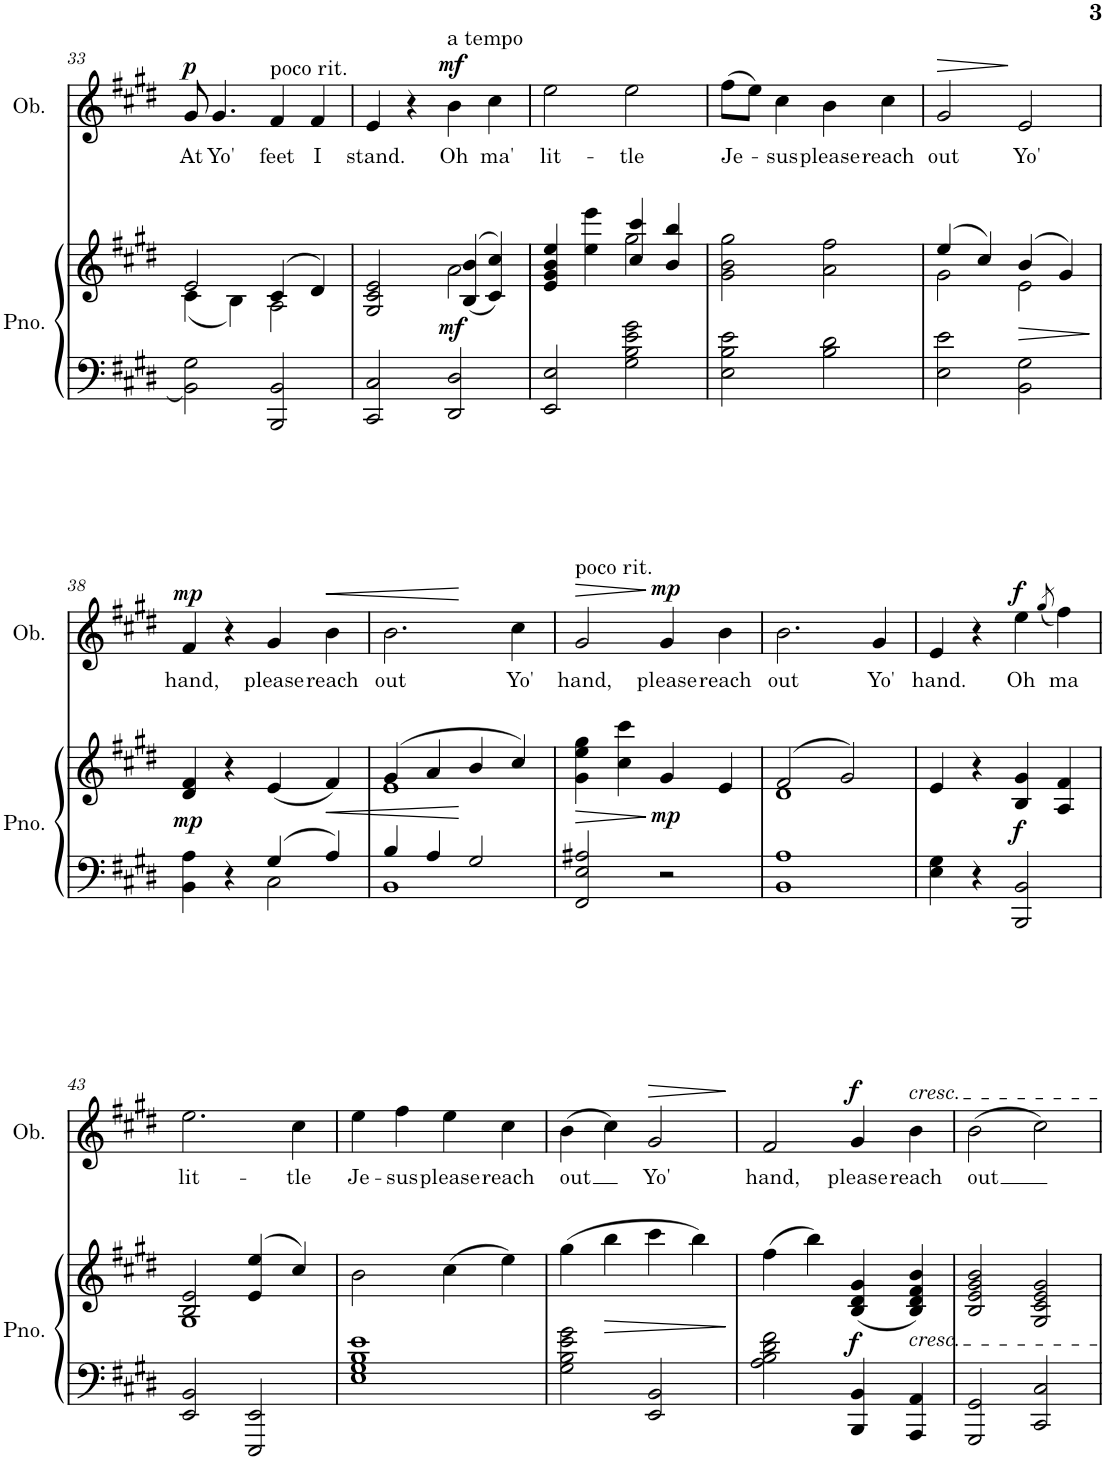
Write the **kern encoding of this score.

**kern	**kern	**dynam	**kern	**text	**dynam
*part2	*part2	*part2	*part1	*part1	*part1
*staff3	*staff2	*staff2/3	*staff1	*staff1	*staff1
*I"Piano	*	*	*I"Oboe	*	*
*I'Pno.	*	*	*I'Ob.	*	*
!!LO:PB:g=z
*clefF4	*clefG2	*	*clefG2	*	*
*k[f#c#g#d#]	*k[f#c#g#d#]	*	*k[f#c#g#d#]	*	*
*M4/4	*M4/4	*	*M4/4	*	*
=33	=33	=33	=33	=33	=33
*	*^	*	*	*	*
!	!	!	!	!	!LO:LY:b	!LO:DY:a
2BB\] 2G#\	2e/	(4c#\	.	8g#/	At	p
!	!	!	!	!	!LO:LY:b	!
.	.	.	.	4.g#/	Yo'	.
.	.	4B\)	.	.	.	.
!	!	!	!	!LO:TX:a:t=poco rit.	!	!
!	!	!	!	!	!LO:LY:b	!
2BBB/ 2BB/	(4c#/	2A\	.	4f#/	feet	.
!	!	!	!	!	!LO:LY:b	!
.	4d#/)	.	.	4f#/	I	.
=34	=34	=34	=34	=34	=34	=34
!	!	!	!	!	!LO:LY:b	!
2CC#/ 2C#/	2G#/ 2c#/ 2e/	2ryy	.	4e/	stand.	.
.	.	.	.	4r	.	.
!	!	!	!	!LO:TX:a:t=a tempo	!	!
!	!	!	!LO:DY:b	!	!LO:LY:b	!LO:DY:a
2DD#/ 2D#/	(<(4B/ 4b/	2a\	mf	4b\	Oh	mf
!	!	!	!	!	!LO:LY:b	!
.	4c#/ 4cc#/))	.	.	4cc#\	ma'	.
=35	=35	=35	=35	=35	=35	=35
!	!	!	!	!	!LO:LY:b	!
2EE/ 2E/	4e/ 4g#/ 4b/ 4ee/	2ryy	.	2ee\	lit-	.
.	4ee\ 4eee\	.	.	.	.	.
!	!	!	!	!	!LO:LY:b	!
2G#\ 2B\ 2e\ 2g#\	4cc#/ 4ccc#/	2gg#\	.	2ee\	-tle	.
.	4b/ 4bb/	.	.	.	.	.
*	*v	*v	*	*	*	*
=36	=36	=36	=36	=36	=36
!	!	!	!	!LO:LY:b	!
2E\ 2B\ 2e\	2g#\ 2b\ 2gg#\	.	(8ff#\L	Je-	.
.	.	.	8ee\J)	.	.
!	!	!	!	!LO:LY:b	!
.	.	.	4cc#\	-sus	.
!	!	!	!	!LO:LY:b	!
2B\ 2d#\	2a\ 2ff#\	.	4b\	please	.
!	!	!	!	!LO:LY:b	!
.	.	.	4cc#\	reach	.
=37	=37	=37	=37	=37	=37
*	*^	*	*	*	*
!	!	!	!	!	!LO:LY:b	!LO:HP:b
2E\ 2e\	(4ee/	2g#\	.	2g#/	out	>
.	4cc#/)	.	.	.	.	.
!	!	!	!LO:HP:b	!	!LO:LY:b	!
2BB\ 2G#\	(4b/	2e\	>	2e/	Yo'	]
.	4g#/)	.	.	.	.	.
*	*v	*v	*	*	*	*
.	.	]	.	.	.
!!LO:LB:g=z
=38	=38	=38	=38	=38	=38
*^	*	*	*	*	*
!	!	!	!LO:DY:b	!	!LO:LY:b	!LO:DY:a
4BB\ 4A\	2ryy	4d#/ 4f#/	mp	4f#/	hand,	mp
4r	.	4r	.	4r	.	.
!	!	!	!	!	!LO:LY:b	!
4G#/	2C#\	(4e/	.	4g#/	please	.
!	!	!	!LO:HP:b	!	!LO:LY:b	!LO:HP:b
4A/	.	4f#/)	<	4b\	reach	<
=39	=39	=39	=39	=39	=39	=39
*	*	*^	*	*	*	*
!	!	!	!	!	!	!LO:LY:b	!
4B/	1BB	(4g#/	1e	.	2.b\	out	.
4A/	.	4a/	.	.	.	.	.
2G#/	.	4b/	.	[	.	.	.
!	!	!	!	!	!	!LO:LY:b	!
.	.	4cc#/)	.	.	4cc#\	Yo'	[
*v	*v	*	*	*	*	*	*
*	*v	*v	*	*	*	*
=40	=40	=40	=40	=40	=40
!	!	!	!LO:TX:a:t=poco rit.	!	!
!	!	!LO:HP:b	!	!LO:LY:b	!LO:HP:b
2FF#/ 2E/ 2A#X/	4g#\ 4ee\ 4gg#\	>	2g#/	hand,	>
.	4cc#\ 4ccc#\	.	.	.	.
!	!	!LO:DY:n=1:b	!	!LO:LY:b	!LO:DY:n=1:a
2r	4g#/	] mp	4g#/	please	] mp
!	!	!	!	!LO:LY:b	!
.	4e/	.	4b\	reach	.
=41	=41	=41	=41	=41	=41
*	*^	*	*	*	*
!	!	!	!	!	!LO:LY:b	!
1BB 1A	(2f#/	1d#	.	2.b\	out	.
.	2g#/)	.	.	.	.	.
!	!	!	!	!	!LO:LY:b	!
.	.	.	.	4g#/	Yo'	.
*	*v	*v	*	*	*	*
=42	=42	=42	=42	=42	=42
!	!	!	!	!LO:LY:b	!
4E\ 4G#\	4e/	.	4e/	hand.	.
4r	4r	.	4r	.	.
!	!	!LO:DY:b	!	!LO:LY:b	!LO:DY:a
2BBB/ 2BB/	4B/ 4g#/	f	4ee\	Oh	f
.	.	.	(8qgg#/	.	.
!	!	!	!	!LO:LY:b	!
.	4A/ 4f#/	.	4ff#\)	ma	.
!!LO:LB:g=z
=43	=43	=43	=43	=43	=43
*	*^	*	*	*	*
!	!	!	!	!	!LO:LY:b	!
2EE/ 2BB/	2B/ 2e/	1G#	.	2.ee\	lit-	.
2EEE/ 2EE/	(4e/ 4ee/	.	.	.	.	.
!	!	!	!	!	!LO:LY:b	!
.	4cc#/)	.	.	4cc#\	-tle	.
*	*v	*v	*	*	*	*
=44	=44	=44	=44	=44	=44
!	!	!	!	!LO:LY:b	!
1E 1G# 1B 1e	2b\	.	4ee\	Je-	.
!	!	!	!	!LO:LY:b	!
.	.	.	4ff#\	-sus	.
!	!	!	!	!LO:LY:b	!
.	(4cc#\	.	4ee\	please	.
!	!	!	!	!LO:LY:b	!
.	4ee\)	.	4cc#\	reach	.
=45	=45	=45	=45	=45	=45
!	!	!	!	!LO:LY:b	!
2G#\ 2B\ 2e\ 2g#\	(4gg#\	.	(4b\	out	.
!	!	!LO:HP:b	!	!	!
.	4bb\	>	4cc#\)	.	.
!	!	!	!	!LO:LY:b	!LO:HP:b
2EE/ 2BB/	4ccc#\	.	2g#/	Yo'	>
.	4bb\)	.	.	.	.
.	.	]	.	.	]
=46	=46	=46	=46	=46	=46
!	!	!	!	!LO:LY:b	!
2A\ 2B\ 2d#\ 2f#\	(4ff#\	.	2f#/	hand,	.
.	4bb\)	.	.	.	.
!	!	!LO:DY:b	!	!LO:LY:b	!LO:DY:a
4BBB/ 4BB/	(4B/ 4d#/ 4g#/	f	4g#/	please	f
!	!	!	!LO:TX:a:i:t=cresc.	!	!
!	!LO:TX:b:i:t=cresc.	!	!	!	!
!	!	!	!	!LO:LY:b	!
4AAA/ 4AA/	4B/ 4d#/ 4f#/ 4b/)	.	4b\	reach	.
=47	=47	=47	=47	=47	=47
!	!	!	!	!LO:LY:b	!
2GGG#/ 2GG#/	2B/ 2e/ 2g#/ 2b/	.	(2b\	out	.
2CC#/ 2C#/	2G#/ 2c#/ 2e/ 2g#/	.	2cc#\)	.	.
=	=	=	=	=	=
*-	*-	*-	*-	*-	*-
